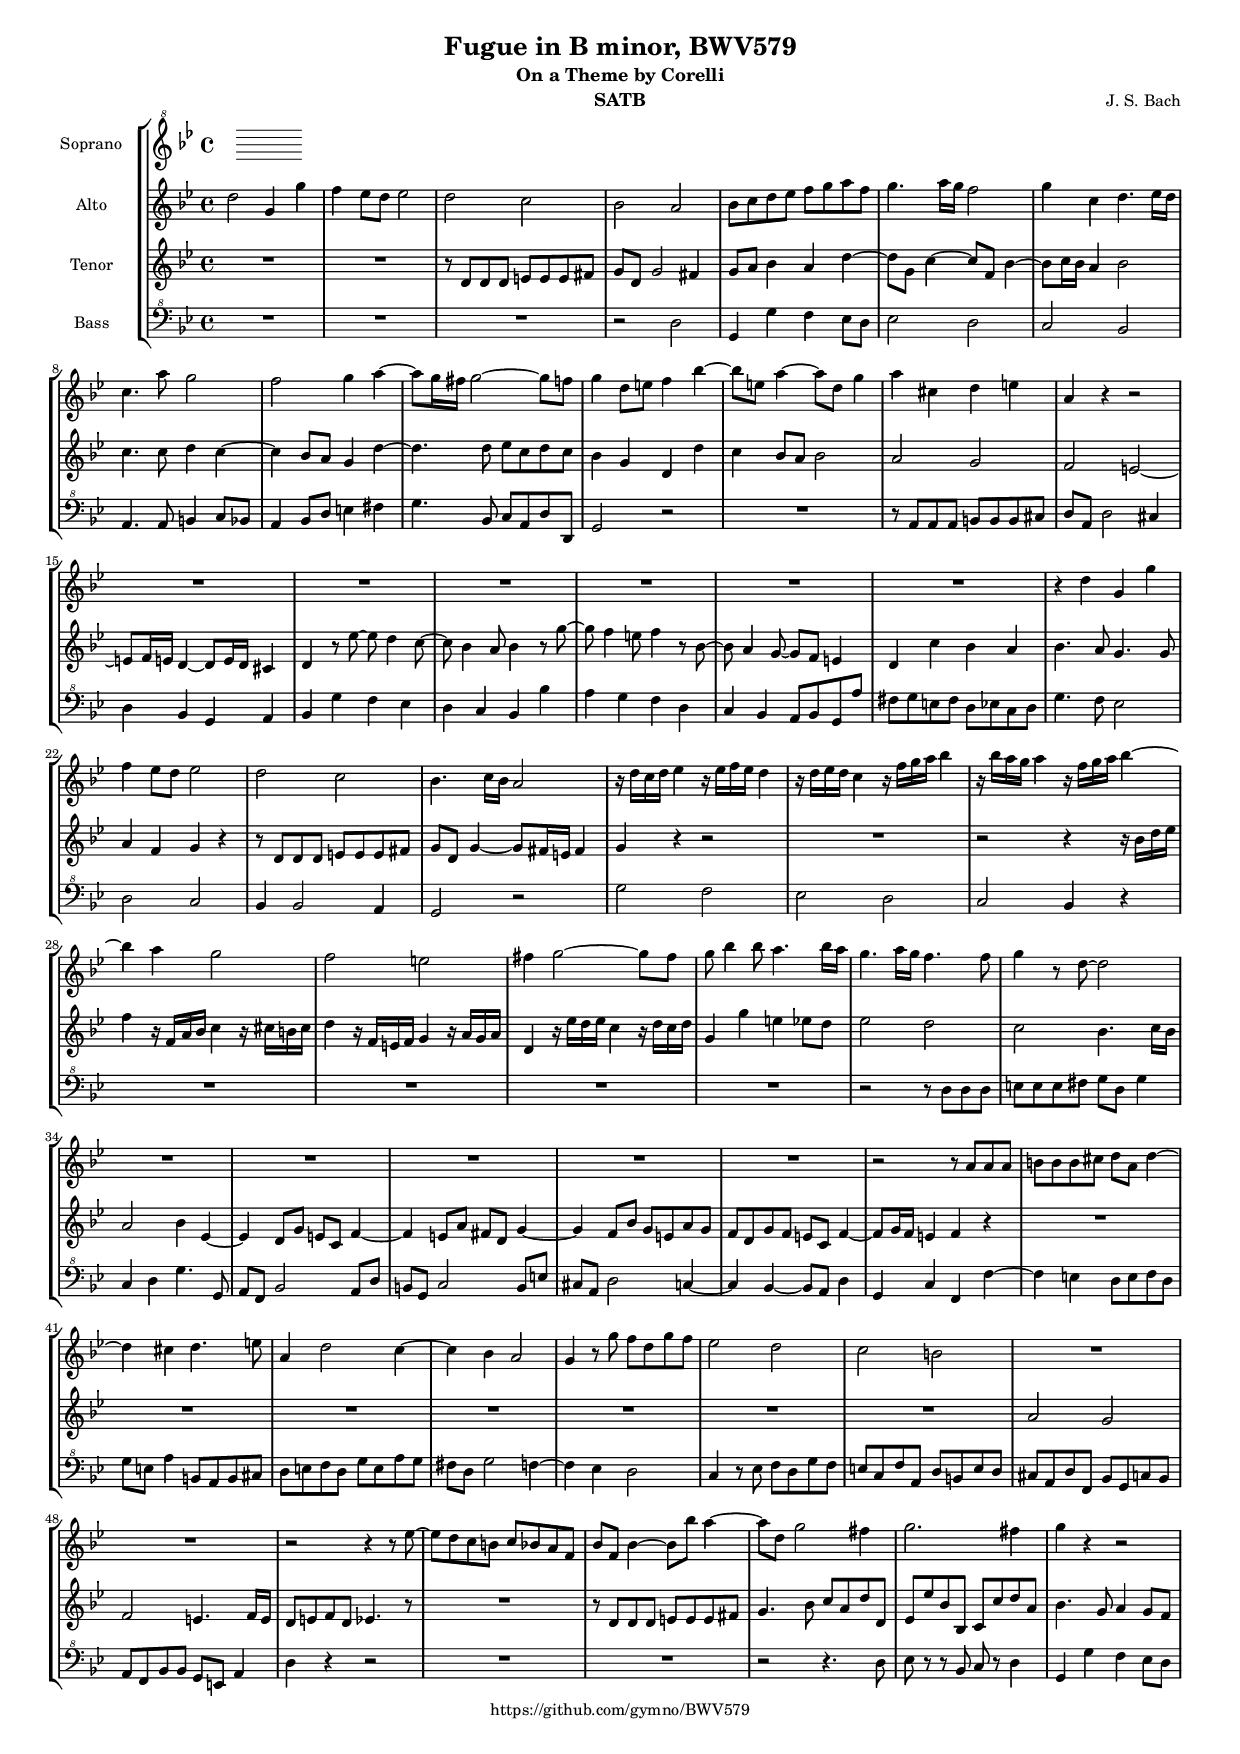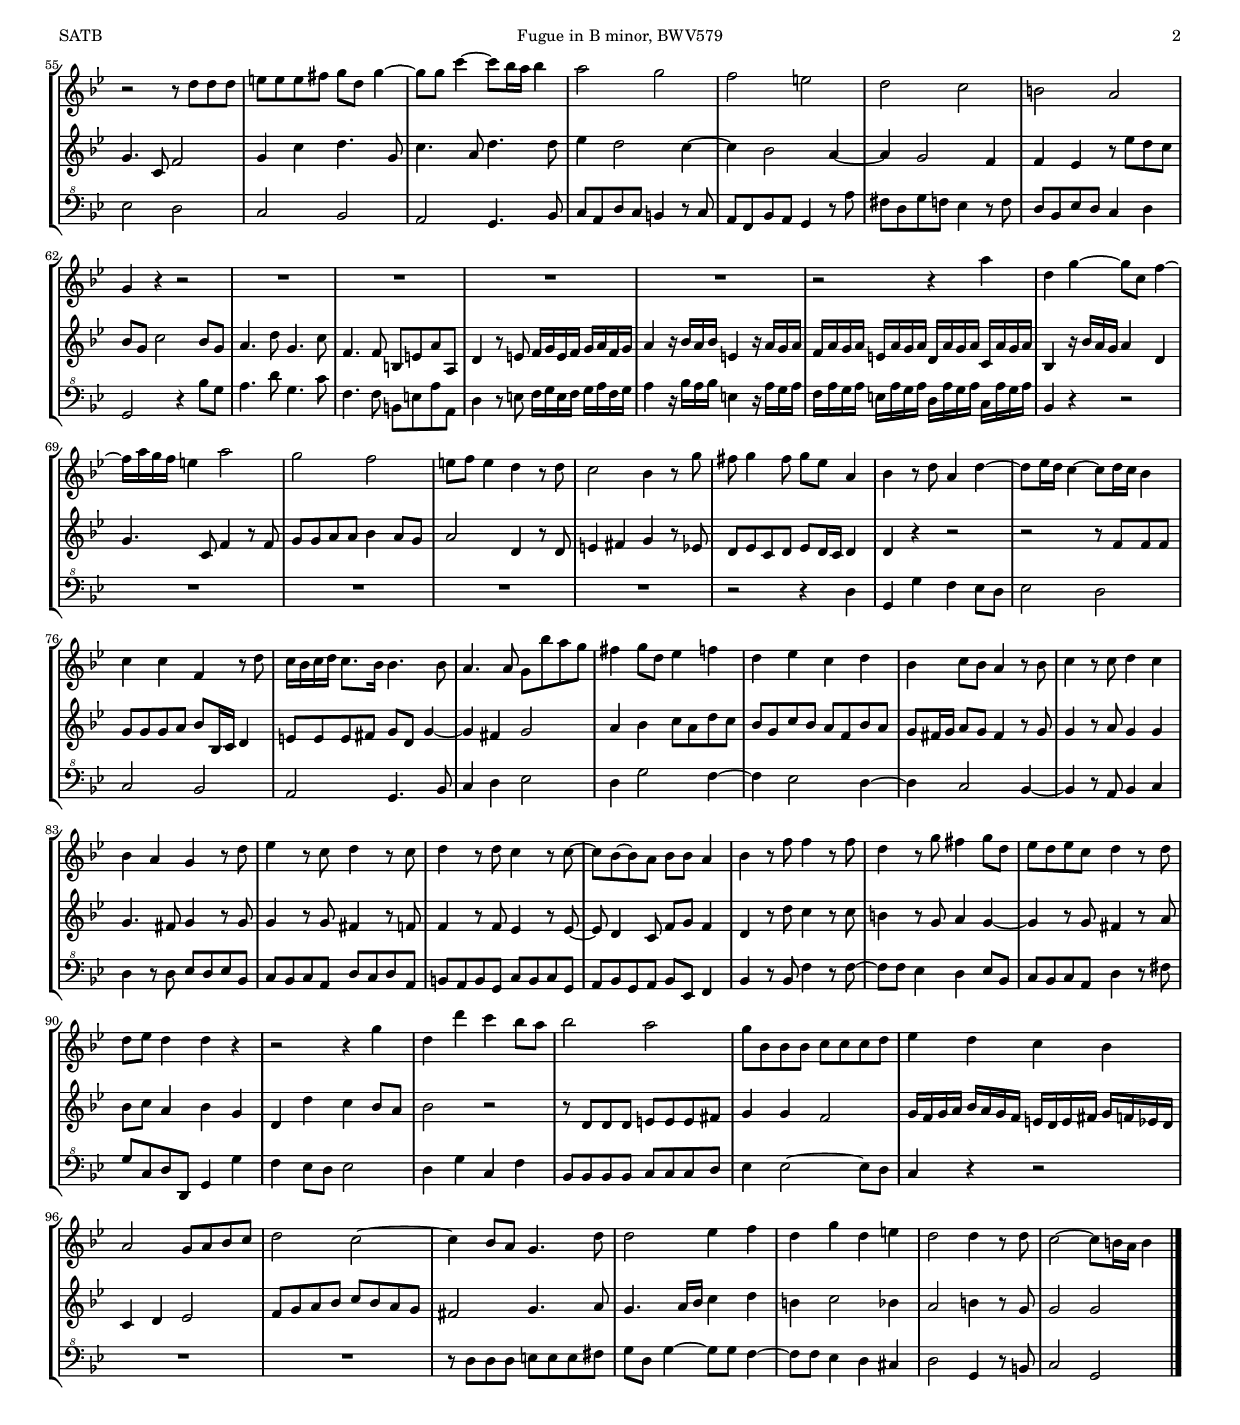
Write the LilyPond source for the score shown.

\version "2.24.0"

\version "2.24.0"

soprano=\new Voice \compressMMRests { \relative c'''{
  \set Staff.instrumentName=#"Soprano"
  \set Staff.midiInstrument = #"recorder"
  \time 4/4
  \key g \minor
  \clef "treble^8"


%\set Score.skipTypesetting = ##t

  
\set Score.skipTypesetting = ##f
\bar "|." }}   %*********************************


\version "2.24.0"

alto=\new Voice \compressMMRests { \relative c'' {
  \set Staff.instrumentName=#"Alto"
  \set Staff.midiInstrument = #"recorder"
  \time 4/4
  \key g \minor

%\set Score.skipTypesetting = ##t
  %%0
  
  d2 g,4 g'| f es8 d es2 | d2 c | bes a|
  bes8 c d es f g a f | g4. a16 g f2| g4 c, d4. es16 d | c4. a'8 g2| f g4 a~|
  %%10
  a8 g16 fis g2~ g8 f|g4 d8 e f4 bes~|bes8 e, a4~ a8 d, g4|a4 cis, d e|a, r4 r2|
  R1*6|
  %%21
  r4 d g, g'|f es8 d es2|d c|bes4. c16 bes a2|
  r16 d c d es4 r16 es f es d4|r16 d es d c4 r16 f g a bes4|
  r16 bes a g a4 r16 f g a bes4~|bes4 a g2|f e|
  %%30
  fis4 g2~ g8 fis|g bes4 bes8 a4. bes16 a|g4. a16 g f4. f8|
  g4 r8 d~ d2|R1*5|r2 r8 a a a|
  %%40
  b b b cis d a d4~|d4 cis d4. e8|a,4 d2 c4~|
  c bes a2|g4 r8 g' f d g f|es2 d|
  c b|R1*2|r2 r4 r8 es~|
  %%50
  es d c b c bes a f|bes f bes4~ bes8 bes' a4~|
  a8 d, g2 fis4|g2. fis4|g4 r r2|r2 r8 d d d|
  e e e fis g d g4~|g8 g c4~ c8 bes16 a bes4|a2 g2|f e|
  %%60
  d c|b a|g4 r r2|R1*4|r2 r4 a'|d, g~ g8 c, f4~|f16 a g f e4 a2|
  %%70
  g f|e8 f e4 d r8 d|c2 bes4 r8 g'|fis g4 fis8 g es a,4|bes r8 d a4 d~|d8 es16 d c4~ c8 d16 c bes4|
  c c f, r8 d'|c16bes c d c8. bes16 bes4. bes8|a4. a8 g bes' a g|
  fis4 g8 d es4 f|
  %%80
  d es c d|bes c8 bes a4 r8 bes8|
  c4 r8 c d4 c|bes a g r8 d'|es4 r8 c d4 r8 c8|
  d4 r8 d c4 r8 c~|c bes~ bes a bes bes a4|
  bes r8 f' f4 r8 f|d4 r8 g fis4 g8 d|es d es c d4 r8 d|
  %%90
  d es d4 d r|r2 r4 g|d d'c bes8 a|bes2 a|
  g8 bes, bes bes c c c d|es4 d c bes|a2 g8 a bes c|
  d2 c~|c4 bes8 a g4. d'8|d2 es4 f|
  d g d e|d2 d4 r8 d|c2~ c8 b16 a b4


  
\set Score.skipTypesetting = ##f
\bar "|." }}   %*********************************


\version "2.24.0"

tenor=\new Voice \compressMMRests { \relative c'' {
  \set Staff.instrumentName=#"Tenor"
  \set Staff.midiInstrument = #"recorder"
  \time 4/4
  \key g \minor

%\set Score.skipTypesetting = ##t
R1*2|r8 d, d d e e e fis|g8 d g2 fis4|
g8 a bes4 a d~|d8 g, c4~ c8 f, bes4~|
bes8 c16 bes a4 bes2|c4. c8 d4 c~|c bes8 a g4 d'~|
%%10
d4. d8 es8 c d c|bes4 g d d'|c bes8 a bes2|a2 g|
f e~|e8 f16 e d4~ d8 e16 d cis4|d r8 es'~ es d4 c8~|
c bes4 a8 bes4 r8 g'~|g f4 e8 f4 r8 bes,~|bes a4 g8~ g f e4|
%%20
d c' bes a|bes4. a8 g4. g8|a4 f g r4|r8 d d d e e e fis|
g d g4~ g8 fis16 e fis4|g r r2|R1|r2 r4 r16 bes d es|
f4 r16 f, a bes c4 r16 cis b cis|d4 r16 f, e f g4 r16 a g a|
%%30
d,4 r16 es' d es c4 r16 d c d|
g,4 g' e es8 d|es2 d|c bes4. c16 bes|a2 bes4 es,~|
es d8 g e c f4~|f e8 a fis d g4~|
g f8 bes g e a g|f d g f e c f4~|f8 g16 f e4 f r|
R1*7|a2 g f e4. f16 e|d8 e f d es4. r8|
%%50
R1|r8 d d d e e e fis|g4. bes8 c a d d,|
es es' bes bes, c c' d a|bes4. g8 a4 g8 f|
g4. c,8 f2|g4 c d4. g,8|c4. a8 d4. d8|
es4 d2 c4~|c bes2 a4~|
%%60
a g2 f4|f es r8 es' d c|bes g c2 bes8 g|
a4. d8 g,4. c8|f,4. f8 b, e a a,|d4 r8 e f16 g e f g a f g|
a4 r16 bes a bes e,4 r16 a g a|
f a g a e a g a d, a' g a c, a' g a|bes,4 r16 bes' a g a4 d,|
g4. c,8 f4 r8 f|
%%70
g g a a bes4 a8 g|a2 d,4 r8 d|e4 fis g r8 es|
d es c d es d16 c d4|d r r2|r2 r8 f f f|
g g g a bes bes,16 c d4| e8 e e fis g d g4~|
g fis g2|a4 bes c8 a d c|
%%80
bes g c bes a f bes a|g fis16 g a8 g fis4 r8 g8|
g4 r8 a g4 g|g4. fis8 g4 r8 g|g4 r8 g fis4 r8 f|

f4 r8 f es4 r8 es~|es d4 c8 f g f4|d r8 d' c4 r8 c|
b4 r8 g a4 g~|g r8 g fis4 r8 a|
%%90
bes c a4 bes g|d d' c bes8 a|bes2 r|r8 d, d d e e e fis|
g4 g f2|g16 f g a bes a g f e d e fis g f es d|
c4 d es2|f8 g a bes c bes a g|fis2 g4. a8|g4. a16 bes c4 d|
b c2 bes4|a2 b4 r8 g|g2 g|

\set Score.skipTypesetting = ##f
\bar "|." }}   %*********************************


\version "2.24.0"

base=\new Voice \compressMMRests { \relative c'{
  \set Staff.instrumentName=#"Bass"
  \set Staff.midiInstrument = #"recorder"
  \time 4/4
  \key g \minor
  \clef "bass^8"

%\set Score.skipTypesetting = ##t
R1*3|r2 d|g,4 g' f es8 d|es2 d c bes|
a4. a8 b4 c8 bes|a4 bes8 d e4 fis|
%%10
g4. bes,8 c a d d,|g2 r|R1|
r8 a a a b b b cis|d a d2 cis4|d bes g a|
bes g' f es|d c bes bes' a g f d|c bes a8 bes g a'|
%%20
fis g e fis d es c d|g4. f8 es2|d c|bes4 bes2 a4|g2 r|
g' f|es d|c bes4 r|R1*4|
%%32
r2 r8 d d d|e e e fis g d g4|
c, d g4. g,8|a f bes2 a8 d|b g c2 b8 e|
cis a d2 c4~|c bes~ bes8 a d4|g, c f, f'~|
%%40
f e d8 e f d|g e a4 b,8 a b cis|
d e f d g e a g|fis d g2 f4~|f es d2|c4 r8 es f d g f|
e c f a, d b e d|cis a d f, bes g c bes|a f bes bes g e a4|
d r r2|
%%50
R1*2|r2 r4. d8|es r r bes c r d4|g, g' f es8 d|es2 d|c bes|
a g4. bes8|c a d c b4 r8 c|a f bes a g4 r8 a'|
%%60
fis d g f es4 r8 f|d bes es d c4 d|g,2 r4 bes'8 g|
a4. d8 g,4. c8|f,4. f8 b, e a a,|d4 r8 e f16 g e f g a f g|
a4 r16 bes a bes e,4 r16 a g a|
f a g a e a g a d, a' g a c, a' g a|bes,4 r r2|R1|
%%70
R1*3|r2 r4 d|g, g' f es8 d|es2 d|c bes|
a g4. bes8|c4 d es2|d4 g2 f4~|
%%80
f es2 d4~|d c2 bes4~|bes r8 a bes4 c|d4 r8 d es d es bes|
c bes c a d c d a|b a b g c b c g|a bes g a bes es, f4|
bes r8 bes f'4 r8 f~|f f es4 d es8 bes8|c bes c a d4 r8 fis|
%%90
g c, d d,g4 g'| f es8 d es2|
d4 g c, f|bes,8 bes bes bes c c c d|
es4 es2~es8 d|c4 r r2|R1*2|
r8 d d d e e e fis|g d g4~ g8 g f4~|
f8 f es4 d cis|d2 g,4 r8 b|c2 g|


\set Score.skipTypesetting = ##f
\bar "|." }}   %*********************************




global= {
  \time 4/4
  \key g \minor
}

music = {
  <<
    \tag #'score \tag #'sop \new Staff { << \global \soprano >> }
    \tag #'score \tag #'alt \new Staff { << \global \alto>> }
    \tag #'score \tag #'ten \new Staff { << \global \tenor>> }
    \tag #'score \tag #'bas \new Staff { << \global \base>> }
  >>
}
%%showFirstLength = R1*21

#(set-global-staff-size 14)
\book {
  \header{
    title = "Fugue in B minor, BWV579"
    composer = "J. S. Bach"
    instrument = "SATB"
    subtitle = "On a Theme by Corelli"
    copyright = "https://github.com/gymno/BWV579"
  }

  \paper {
    oddHeaderMarkup = \markup \fill-line
    { 
      \unless \on-first-page \fromproperty #'header:instrument 
      \unless \on-first-page \fromproperty #'header:title 
      \if \should-print-page-number \fromproperty #'page:page-number-string    
    }
    evenHeaderMarkup = \oddHeaderMarkup
  }

  \score {
    \new StaffGroup \keepWithTag #'score \music
    \layout { }
    \midi {
      \context {
        \Score
      }
      \tempo 4 = 96
    }
  }
}


